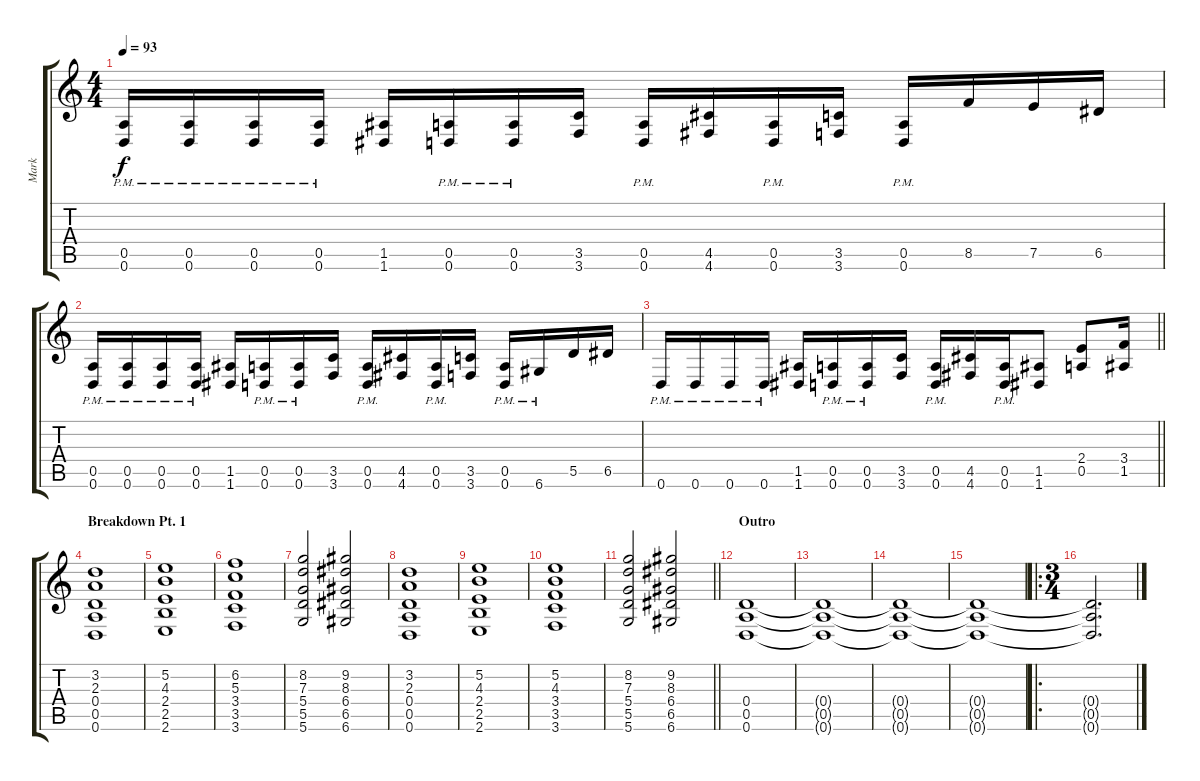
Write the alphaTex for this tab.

\track ("Mark" "Mark") {instrument distortionguitar}
\staff {score tabs}
\tuning (E4 B3 G3 D3 A2 D2) {hide}
\ts (4 4)
\tempo 93
\clef g2
\ks c
(0.5 0.6{pm}).16{dy f} (0.5 0.6{pm}).16 (0.5 0.6{pm}).16 (0.5 0.6{pm}).16 (1.5 1.6).16 (0.5 0.6{pm}).16 (0.5 0.6{pm}).16 (3.5 3.6).16 (0.5 0.6{pm}).16 (4.5 4.6).16 (0.5 0.6{pm}).16 (3.5 3.6).16 (0.5 0.6{pm}).16 8.5.16 7.5.16 6.5.16 |
(0.5 0.6{pm}).16 (0.5 0.6{pm}).16 (0.5 0.6{pm}).16 (0.5 0.6{pm}).16 (1.5 1.6).16 (0.5 0.6{pm}).16 (0.5 0.6{pm}).16 (3.5 3.6).16 (0.5 0.6{pm}).16 (4.5 4.6).16 (0.5 0.6{pm}).16 (3.5 3.6).16 (0.5 0.6{pm}).16 6.6{pm}.16 5.5.16 6.5.16 |
\barLineRight lightlight
0.6{pm}.16 0.6{pm}.16 0.6{pm}.16 0.6{pm}.16 (1.5 1.6).16 (0.5{pm} 0.6{pm}).16 (0.5{pm} 0.6{pm}).16 (3.5 3.6).16 (0.5{pm} 0.6{pm}).16 (4.5 4.6).16 (0.5{pm} 0.6{pm}).16 (1.5 1.6).8 (2.4 0.5).8 (3.4 1.5).16 |
\section ("" "Breakdown Pt. 1")
(3.2 2.3 0.4 0.5 0.6).1 |
(5.2 4.3 2.4 2.5 2.6).1 |
(6.2 5.3 3.4 3.5 3.6).1 |
(8.2 7.3 5.4 5.5 5.6).2 (9.2 8.3 6.4 6.5 6.6).2 |
(3.2 2.3 0.4 0.5 0.6).1 |
(5.2 4.3 2.4 2.5 2.6).1 |
(5.2 4.3 3.4 3.5 3.6).1 |
\barLineRight lightlight
(8.2 7.3 5.4 5.5 5.6).2 (9.2 8.3 6.4 6.5 6.6).2 |
\section ("" "Outro")
(0.4 0.5 0.6).1 |
(0.4{t} 0.5{t} 0.6{t}).1 |
(0.4{t} 0.5{t} 0.6{t}).1 |
(0.4{t} 0.5{t} 0.6{t}).1 |
\ro
\ts (3 4)
(0.4{t} 0.5{t} 0.6{t}).2{d}
